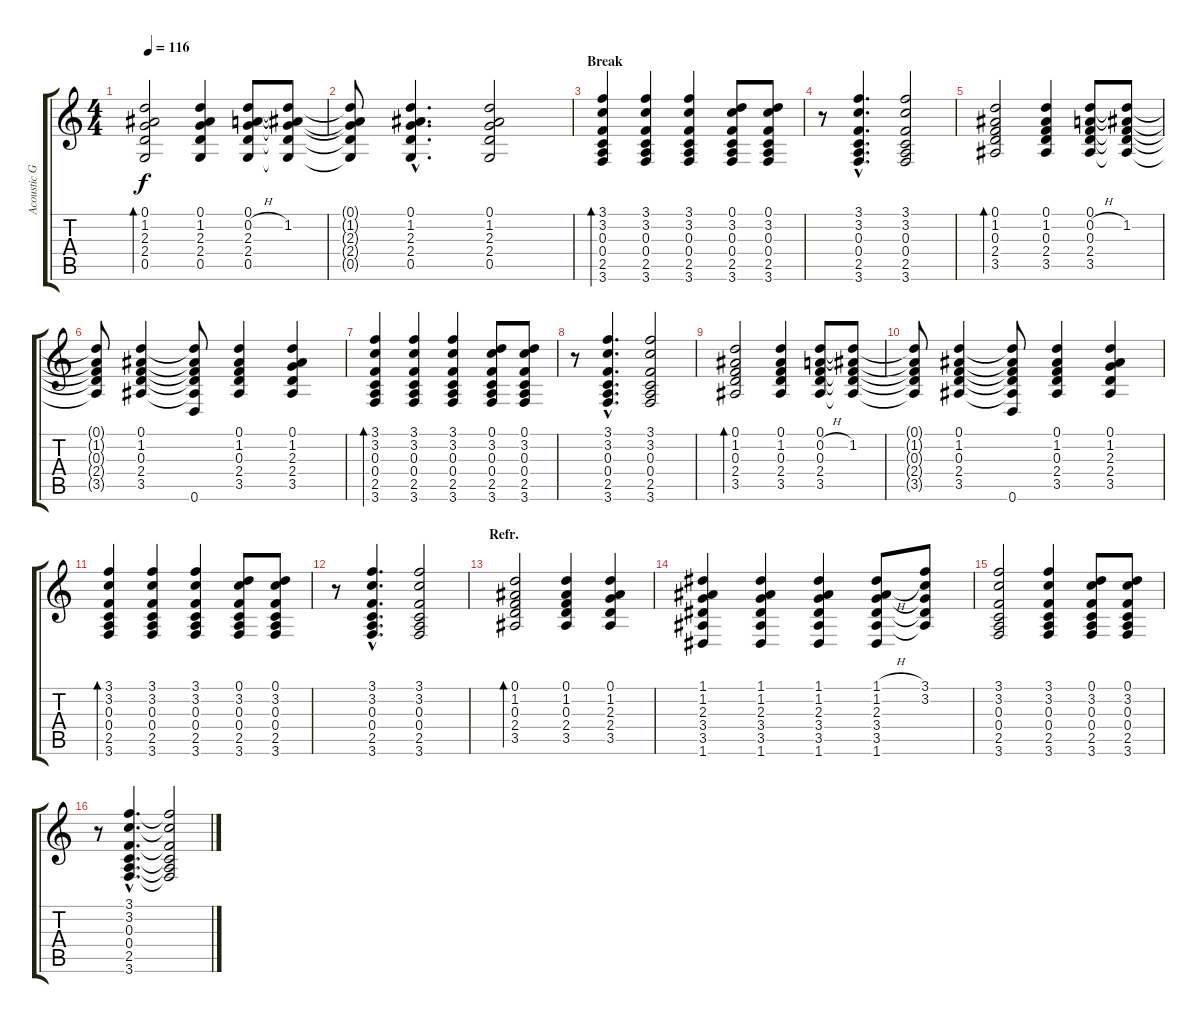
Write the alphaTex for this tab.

\track ("Acoustic Guitar" "Acoustic G") {instrument acousticguitarsteel}
\staff {score tabs}
\tuning (D4 A3 F3 C3 G2 D2) {hide}
\ts (4 4)
\tempo 116
\clef g2
\ks c
(0.1 1.2 2.3 2.4 0.5).2{bd 60 dy f} (0.1 1.2 2.3 2.4 0.5).4 (0.1 0.2{h} 2.3 2.4 0.5).8 (0.1{t} 1.2 2.3{t} 2.4{t} 0.5{t}).8 |
(0.1{t} 1.2{t} 2.3{t} 2.4{t} 0.5{t}).8 (0.1{hac} 1.2{hac} 2.3{hac} 2.4{hac} 0.5{hac}).4{d} (0.1 1.2 2.3 2.4 0.5).2 |
\section ("" "Break")
(3.1 3.2 0.3 0.4 2.5 3.6).4{bd 60} (3.1 3.2 0.3 0.4 2.5 3.6).4 (3.1 3.2 0.3 0.4 2.5 3.6).4 (0.1 3.2 0.3 0.4 2.5 3.6).8 (0.1 3.2 0.3 0.4 2.5 3.6).8 |
r.8 (3.1{hac} 3.2{hac} 0.3{hac} 0.4{hac} 2.5{hac} 3.6{hac}).4{d} (3.1 3.2 0.3 0.4 2.5 3.6).2 |
(0.1 1.2 0.3 2.4 3.5).2{bd 60} (0.1 1.2 0.3 2.4 3.5).4 (0.1 0.2{h} 0.3 2.4 3.5).8 (0.1{t} 1.2 0.3{t} 2.4{t} 3.5{t}).8 |
(0.1{t} 1.2{t} 0.3{t} 2.4{t} 3.5{t}).8 (0.1 1.2 0.3 2.4 3.5).4 (0.1{t} 1.2{t} 0.3{t} 2.4{t} 3.5{t} 0.6).8 (0.1 1.2 0.3 2.4 3.5).4 (0.1 1.2 2.3 2.4 3.5).4 |
(3.1 3.2 0.3 0.4 2.5 3.6).4{bd 60} (3.1 3.2 0.3 0.4 2.5 3.6).4 (3.1 3.2 0.3 0.4 2.5 3.6).4 (0.1 3.2 0.3 0.4 2.5 3.6).8 (0.1 3.2 0.3 0.4 2.5 3.6).8 |
r.8 (3.1{hac} 3.2{hac} 0.3{hac} 0.4{hac} 2.5{hac} 3.6{hac}).4{d} (3.1 3.2 0.3 0.4 2.5 3.6).2 |
(0.1 1.2 0.3 2.4 3.5).2{bd 60} (0.1 1.2 0.3 2.4 3.5).4 (0.1 0.2{h} 0.3 2.4 3.5).8 (0.1{t} 1.2 0.3{t} 2.4{t} 3.5{t}).8 |
(0.1{t} 1.2{t} 0.3{t} 2.4{t} 3.5{t}).8 (0.1 1.2 0.3 2.4 3.5).4 (0.1{t} 1.2{t} 0.3{t} 2.4{t} 3.5{t} 0.6).8 (0.1 1.2 0.3 2.4 3.5).4 (0.1 1.2 2.3 2.4 3.5).4 |
(3.1 3.2 0.3 0.4 2.5 3.6).4{bd 60} (3.1 3.2 0.3 0.4 2.5 3.6).4 (3.1 3.2 0.3 0.4 2.5 3.6).4 (0.1 3.2 0.3 0.4 2.5 3.6).8 (0.1 3.2 0.3 0.4 2.5 3.6).8 |
r.8 (3.1{hac} 3.2{hac} 0.3{hac} 0.4{hac} 2.5{hac} 3.6{hac}).4{d} (3.1 3.2 0.3 0.4 2.5 3.6).2 |
\section ("" "Refr.")
(0.1 1.2 0.3 2.4 3.5).2{bd 60} (0.1 1.2 0.3 2.4 3.5).4 (0.1 1.2 2.3 2.4 3.5).4 |
(1.1 1.2 2.3 3.4 3.5 1.6).4 (1.1 1.2 2.3 3.4 3.5 1.6).4 (1.1 1.2 2.3 3.4 3.5 1.6).4 (1.1{h} 1.2{h} 2.3 3.4 3.5 1.6).8 (3.1 3.2 2.3{t} 3.4{t} 3.5{t}).8 |
(3.1 3.2 0.3 0.4 2.5 3.6).2 (3.1 3.2 0.3 0.4 2.5 3.6).4 (0.1 3.2 0.3 0.4 2.5 3.6).8 (0.1 3.2 0.3 0.4 2.5 3.6).8 |
r.8 (3.1{hac} 3.2{hac} 0.3{hac} 0.4{hac} 2.5{hac} 3.6{hac}).4{d} (3.1{t} 3.2{t} 0.3{t} 0.4{t} 2.5{t} 3.6{t}).2
